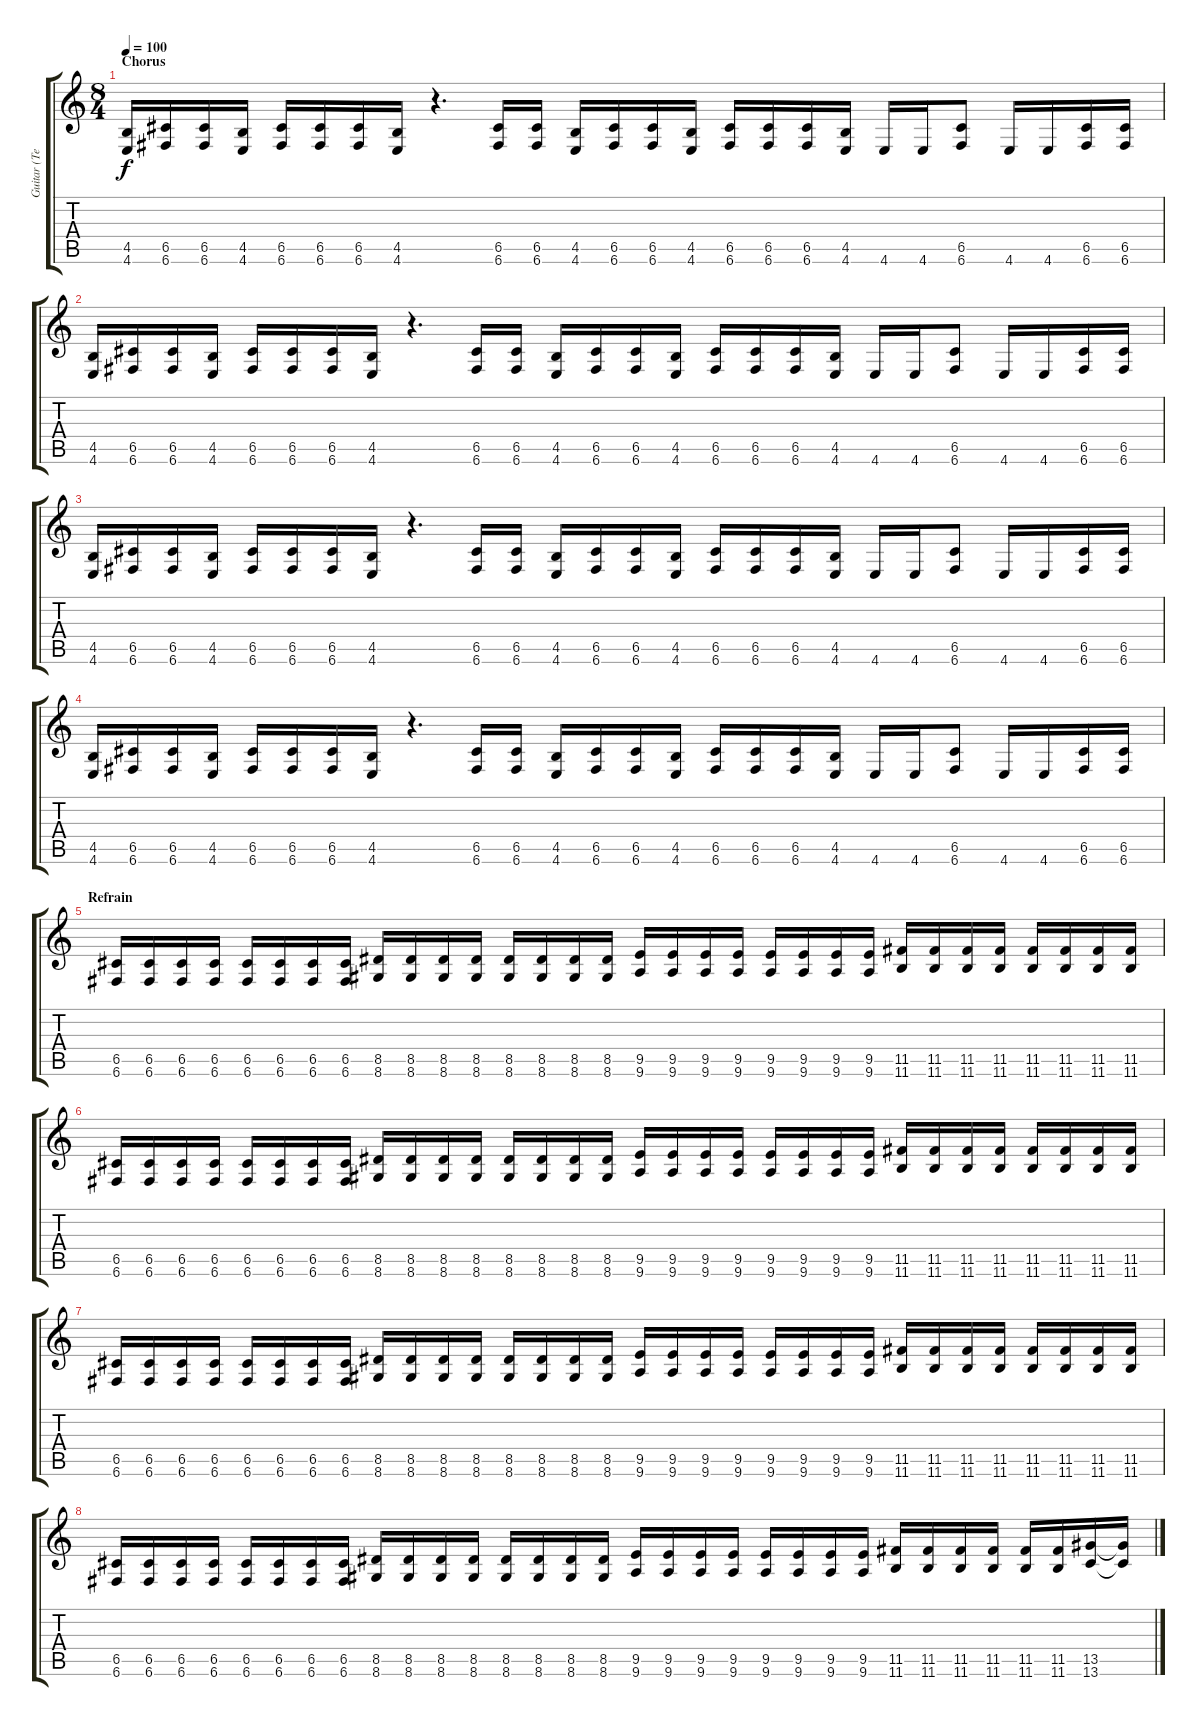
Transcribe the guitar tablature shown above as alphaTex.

\track ("Guitar (Terry Balsamo)" "Guitar (Te") {instrument distortionguitar}
\staff {score tabs}
\tuning (D4 A3 F3 C3 G2 C2) {hide}
\ts (8 4)
\section ("" "Chorus")
\tempo 100
\clef g2
\ks c
(4.5 4.6).16{dy f} (6.5 6.6).16 (6.5 6.6).16 (4.5 4.6).16 (6.5 6.6).16 (6.5 6.6).16 (6.5 6.6).16 (4.5 4.6).16 r.4{d} (6.5 6.6).16 (6.5 6.6).16 (4.5 4.6).16 (6.5 6.6).16 (6.5 6.6).16 (4.5 4.6).16 (6.5 6.6).16 (6.5 6.6).16 (6.5 6.6).16 (4.5 4.6).16 4.6.16 4.6.16 (6.5 6.6).8 4.6.16 4.6.16 (6.5 6.6).16 (6.5 6.6).16 |
(4.5 4.6).16 (6.5 6.6).16 (6.5 6.6).16 (4.5 4.6).16 (6.5 6.6).16 (6.5 6.6).16 (6.5 6.6).16 (4.5 4.6).16 r.4{d} (6.5 6.6).16 (6.5 6.6).16 (4.5 4.6).16 (6.5 6.6).16 (6.5 6.6).16 (4.5 4.6).16 (6.5 6.6).16 (6.5 6.6).16 (6.5 6.6).16 (4.5 4.6).16 4.6.16 4.6.16 (6.5 6.6).8 4.6.16 4.6.16 (6.5 6.6).16 (6.5 6.6).16 |
(4.5 4.6).16 (6.5 6.6).16 (6.5 6.6).16 (4.5 4.6).16 (6.5 6.6).16 (6.5 6.6).16 (6.5 6.6).16 (4.5 4.6).16 r.4{d} (6.5 6.6).16 (6.5 6.6).16 (4.5 4.6).16 (6.5 6.6).16 (6.5 6.6).16 (4.5 4.6).16 (6.5 6.6).16 (6.5 6.6).16 (6.5 6.6).16 (4.5 4.6).16 4.6.16 4.6.16 (6.5 6.6).8 4.6.16 4.6.16 (6.5 6.6).16 (6.5 6.6).16 |
(4.5 4.6).16 (6.5 6.6).16 (6.5 6.6).16 (4.5 4.6).16 (6.5 6.6).16 (6.5 6.6).16 (6.5 6.6).16 (4.5 4.6).16 r.4{d} (6.5 6.6).16 (6.5 6.6).16 (4.5 4.6).16 (6.5 6.6).16 (6.5 6.6).16 (4.5 4.6).16 (6.5 6.6).16 (6.5 6.6).16 (6.5 6.6).16 (4.5 4.6).16 4.6.16 4.6.16 (6.5 6.6).8 4.6.16 4.6.16 (6.5 6.6).16 (6.5 6.6).16 |
\section ("" "Refrain")
(6.5 6.6).16 (6.5 6.6).16 (6.5 6.6).16 (6.5 6.6).16 (6.5 6.6).16 (6.5 6.6).16 (6.5 6.6).16 (6.5 6.6).16 (8.5 8.6).16 (8.5 8.6).16 (8.5 8.6).16 (8.5 8.6).16 (8.5 8.6).16 (8.5 8.6).16 (8.5 8.6).16 (8.5 8.6).16 (9.5 9.6).16 (9.5 9.6).16 (9.5 9.6).16 (9.5 9.6).16 (9.5 9.6).16 (9.5 9.6).16 (9.5 9.6).16 (9.5 9.6).16 (11.5 11.6).16 (11.5 11.6).16 (11.5 11.6).16 (11.5 11.6).16 (11.5 11.6).16 (11.5 11.6).16 (11.5 11.6).16 (11.5 11.6).16 |
(6.5 6.6).16 (6.5 6.6).16 (6.5 6.6).16 (6.5 6.6).16 (6.5 6.6).16 (6.5 6.6).16 (6.5 6.6).16 (6.5 6.6).16 (8.5 8.6).16 (8.5 8.6).16 (8.5 8.6).16 (8.5 8.6).16 (8.5 8.6).16 (8.5 8.6).16 (8.5 8.6).16 (8.5 8.6).16 (9.5 9.6).16 (9.5 9.6).16 (9.5 9.6).16 (9.5 9.6).16 (9.5 9.6).16 (9.5 9.6).16 (9.5 9.6).16 (9.5 9.6).16 (11.5 11.6).16 (11.5 11.6).16 (11.5 11.6).16 (11.5 11.6).16 (11.5 11.6).16 (11.5 11.6).16 (11.5 11.6).16 (11.5 11.6).16 |
(6.5 6.6).16 (6.5 6.6).16 (6.5 6.6).16 (6.5 6.6).16 (6.5 6.6).16 (6.5 6.6).16 (6.5 6.6).16 (6.5 6.6).16 (8.5 8.6).16 (8.5 8.6).16 (8.5 8.6).16 (8.5 8.6).16 (8.5 8.6).16 (8.5 8.6).16 (8.5 8.6).16 (8.5 8.6).16 (9.5 9.6).16 (9.5 9.6).16 (9.5 9.6).16 (9.5 9.6).16 (9.5 9.6).16 (9.5 9.6).16 (9.5 9.6).16 (9.5 9.6).16 (11.5 11.6).16 (11.5 11.6).16 (11.5 11.6).16 (11.5 11.6).16 (11.5 11.6).16 (11.5 11.6).16 (11.5 11.6).16 (11.5 11.6).16 |
(6.5 6.6).16 (6.5 6.6).16 (6.5 6.6).16 (6.5 6.6).16 (6.5 6.6).16 (6.5 6.6).16 (6.5 6.6).16 (6.5 6.6).16 (8.5 8.6).16 (8.5 8.6).16 (8.5 8.6).16 (8.5 8.6).16 (8.5 8.6).16 (8.5 8.6).16 (8.5 8.6).16 (8.5 8.6).16 (9.5 9.6).16 (9.5 9.6).16 (9.5 9.6).16 (9.5 9.6).16 (9.5 9.6).16 (9.5 9.6).16 (9.5 9.6).16 (9.5 9.6).16 (11.5 11.6).16 (11.5 11.6).16 (11.5 11.6).16 (11.5 11.6).16 (11.5 11.6).16 (11.5 11.6).16 (13.5 13.6).16 (13.5{t} 13.6{t}).16
